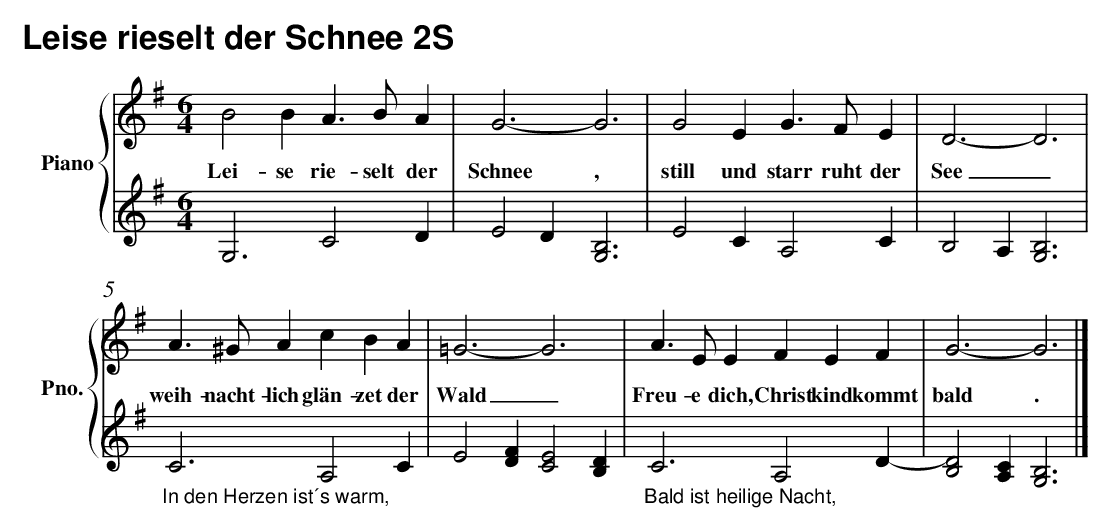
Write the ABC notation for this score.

X:1
T:Leise rieselt der Schnee 2S
%%score { 1 | 2 }
L:1/4
M:6/4
K:G
V:1 treble nm="Piano" snm="Pno."
V:2 treble
V:1
B2 B A3/2 B/ A | G3- G3 | G2 E G3/2 F/ E | D3- D3 |$ A3/2 ^G/ A c B A | =G3- G3 |
w: Lei- se rie- selt der|Schnee ,|still und starr ruht der|See _|weih- nacht- lich glän- zet der|Wald _|
A3/2 E/ E F E F | G3- G3 |]
w: Freu- e dich, Christ kind kommt|bald .|
V:2
G,3 C2 D | E2 D [G,B,]3 | E2 C A,2 C | B,2- A, [G,B,]3 |$"_In den Herzen ist´s warm, " C3 A,2 C |
E2 [DF] [CE]2 [B,D] |"_Bald ist heilige Nacht, " C3 A,2 D- | [B,-D]2 [A,C] [G,B,]3 |]
